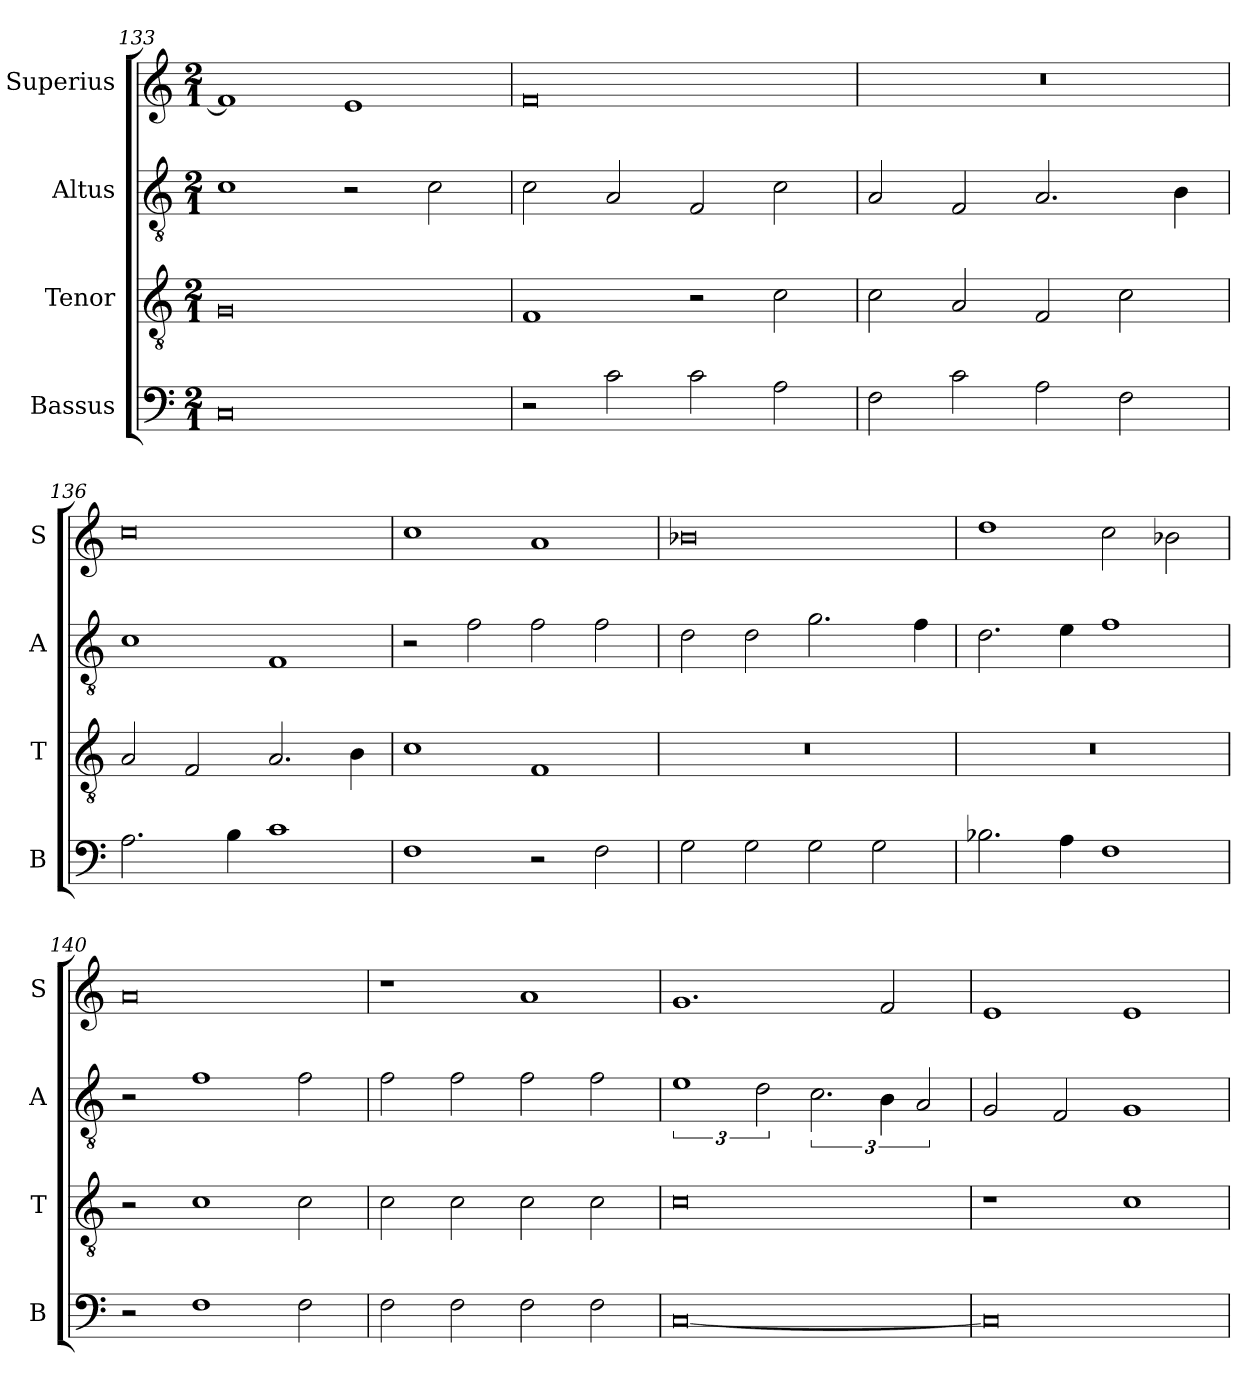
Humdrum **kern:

**kern	**kern	**kern	**kern
*part4	*part3	*part2	*part1
*staff4	*staff3	*staff2	*staff1
*I"Bassus	*I"Tenor	*I"Altus	*I"Superius
*I'B	*I'T	*I'A	*I'S
*clefF4	*clefGv2	*clefGv2	*clefG2
*k[]	*k[]	*k[]	*k[]
*M2/1	*M2/1	*M2/1	*M2/1
=133	=133	=133	=133
0C	0G	1c	1f]
.	.	2r	1e
.	.	2c\	.
=134	=134	=134	=134
2r	1F	2c\	0f
2c\	.	2A/	.
2c\	2r	2F/	.
2A\	2c\	2c\	.
=135	=135	=135	=135
2F\	2c\	2A/	0r
2c\	2A/	2F/	.
2A\	2F/	2.A/	.
2F\	2c\	.	.
.	.	4B\	.
=136	=136	=136	=136
2.A\	2A/	1c	0cc
.	2F/	.	.
4B\	.	.	.
1c	2.A/	1F	.
.	4B\	.	.
=137	=137	=137	=137
1F	1c	2r	1cc
.	.	2f\	.
2r	1F	2f\	1a
2F\	.	2f\	.
=138	=138	=138	=138
2G\	0r	2d\	0b-X
2G\	.	2d\	.
2G\	.	2.g\	.
2G\	.	.	.
.	.	4f\	.
=139	=139	=139	=139
2.B-X\	0r	2.d\	1dd
4A\	.	4e\	.
1F	.	1f	2cc\
.	.	.	2b-X\
=140	=140	=140	=140
2r	2r	2r	0a
1F	1c	1f	.
2F\	2c\	2f\	.
=141	=141	=141	=141
2F\	2c\	2f\	1r
2F\	2c\	2f\	.
2F\	2c\	2f\	1a
2F\	2c\	2f\	.
=142	=142	=142	=142
[0C	0c	3%2e	1.g
.	.	3d\	.
.	.	3.c\	.
.	.	6B\	2f/
.	.	3A/	.
=143	=143	=143	=143
0C]	1r	2G/	1e
.	.	2F/	.
.	1c	1G	1e
=	=	=	=
*-	*-	*-	*-
